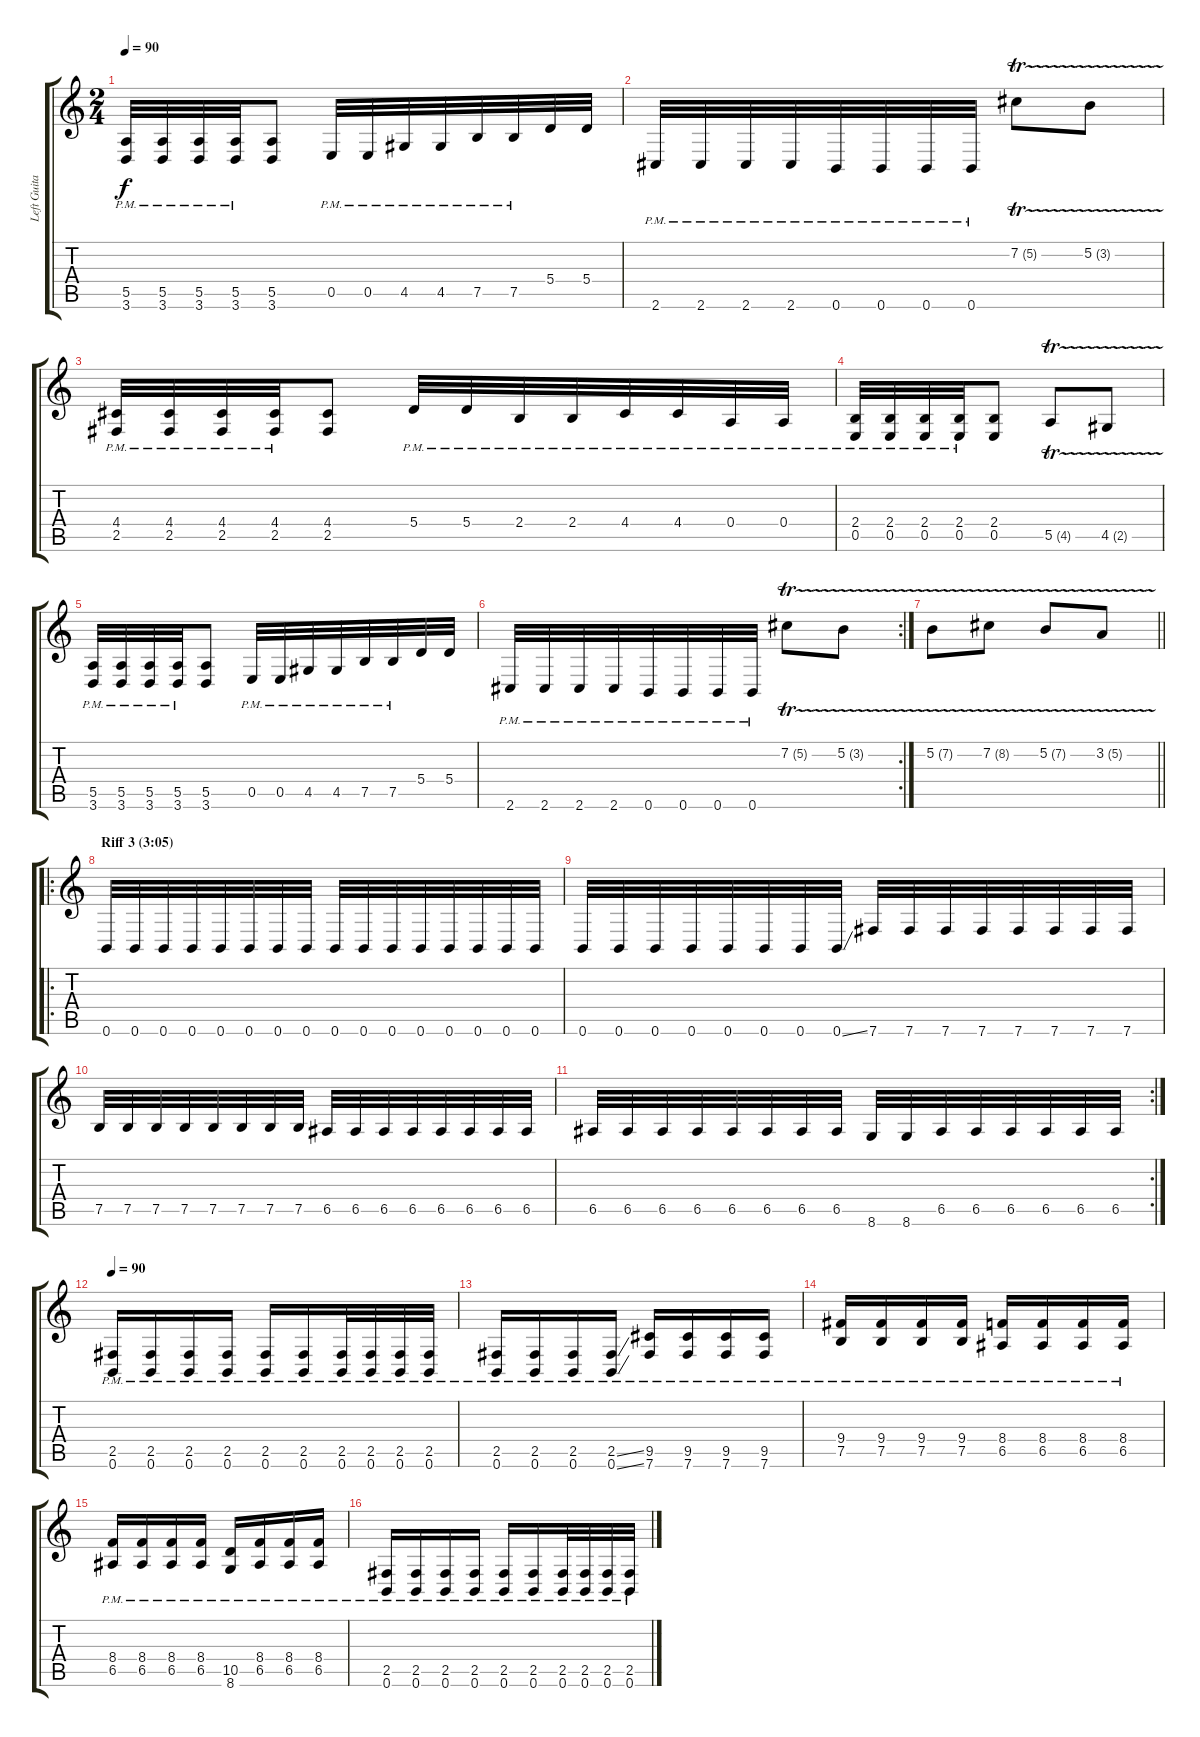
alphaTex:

\track ("Left Guitar" "Left Guita") {instrument distortionguitar}
\staff {score tabs}
\tuning (B3 Gb3 D3 A2 E2 B1) {hide}
\ts (2 4)
\tempo 90
\clef g2
\ks c
(5.5{pm} 3.6).32{dy f} (5.5{pm} 3.6).32 (5.5{pm} 3.6).32 (5.5{pm} 3.6).32 (5.5 3.6).8 0.5{pm}.32 0.5{pm}.32 4.5{pm}.32 4.5{pm}.32 7.5{pm}.32 7.5{pm}.32 5.4.32 5.4.32 |
2.6{pm}.32 2.6{pm}.32 2.6{pm}.32 2.6{pm}.32 0.6{pm}.32 0.6{pm}.32 0.6{pm}.32 0.6{pm}.32 7.2{tr (5 32)}.8 5.2{tr (3 32)}.8 |
(4.4{pm} 2.5{pm}).32 (4.4{pm} 2.5{pm}).32 (4.4{pm} 2.5{pm}).32 (4.4{pm} 2.5{pm}).32 (4.4 2.5).8 5.4{pm}.32 5.4{pm}.32 2.4{pm}.32 2.4{pm}.32 4.4{pm}.32 4.4{pm}.32 0.4{pm}.32 0.4{pm}.32 |
(2.4{pm} 0.5{pm}).32 (2.4{pm} 0.5{pm}).32 (2.4{pm} 0.5{pm}).32 (2.4{pm} 0.5{pm}).32 (2.4 0.5).8 5.5{tr (4 32)}.8 4.5{tr (2 32)}.8 |
(5.5{pm} 3.6).32 (5.5{pm} 3.6).32 (5.5{pm} 3.6).32 (5.5{pm} 3.6).32 (5.5 3.6).8 0.5{pm}.32 0.5{pm}.32 4.5{pm}.32 4.5{pm}.32 7.5{pm}.32 7.5{pm}.32 5.4.32 5.4.32 |
\rc 2
2.6{pm}.32 2.6{pm}.32 2.6{pm}.32 2.6{pm}.32 0.6{pm}.32 0.6{pm}.32 0.6{pm}.32 0.6{pm}.32 7.2{tr (5 32)}.8 5.2{tr (3 32)}.8 |
\barLineRight lightlight
5.2{tr (7 32)}.8 7.2{tr (8 32)}.8 5.2{tr (7 32)}.8 3.2{tr (5 32)}.8 |
\ro
\section ("" "Riff 3 (3:05)")
0.6.32 0.6.32 0.6.32 0.6.32 0.6.32 0.6.32 0.6.32 0.6.32 0.6.32 0.6.32 0.6.32 0.6.32 0.6.32 0.6.32 0.6.32 0.6.32 |
0.6.32 0.6.32 0.6.32 0.6.32 0.6.32 0.6.32 0.6.32 0.6{ss}.32 7.6.32 7.6.32 7.6.32 7.6.32 7.6.32 7.6.32 7.6.32 7.6.32 |
7.5.32 7.5.32 7.5.32 7.5.32 7.5.32 7.5.32 7.5.32 7.5.32 6.5.32 6.5.32 6.5.32 6.5.32 6.5.32 6.5.32 6.5.32 6.5.32 |
\rc 2
6.5.32 6.5.32 6.5.32 6.5.32 6.5.32 6.5.32 6.5.32 6.5.32 8.6.32 8.6.32 6.5.32 6.5.32 6.5.32 6.5.32 6.5.32 6.5.32 |
\tempo 90
(2.5{pm} 0.6{pm}).16 (2.5{pm} 0.6{pm}).16 (2.5{pm} 0.6{pm}).16 (2.5{pm} 0.6{pm}).16 (2.5{pm} 0.6{pm}).16 (2.5{pm} 0.6{pm}).16 (2.5{pm} 0.6{pm}).32 (2.5{pm} 0.6{pm}).32 (2.5{pm} 0.6{pm}).32 (2.5{pm} 0.6{pm}).32 |
(2.5{pm} 0.6{pm}).16 (2.5{pm} 0.6{pm}).16 (2.5{pm} 0.6{pm}).16 (2.5{ss pm} 0.6{ss pm}).16 (9.5{pm} 7.6{pm}).16 (9.5{pm} 7.6{pm}).16 (9.5{pm} 7.6{pm}).16 (9.5{pm} 7.6{pm}).16 |
(9.4{pm} 7.5{pm}).16 (9.4{pm} 7.5{pm}).16 (9.4{pm} 7.5{pm}).16 (9.4{pm} 7.5{pm}).16 (8.4{pm} 6.5{pm}).16 (8.4{pm} 6.5{pm}).16 (8.4{pm} 6.5{pm}).16 (8.4{pm} 6.5{pm}).16 |
(8.4{pm} 6.5{pm}).16 (8.4{pm} 6.5{pm}).16 (8.4{pm} 6.5{pm}).16 (8.4{pm} 6.5{pm}).16 (10.5{pm} 8.6{pm}).16 (8.4{pm} 6.5{pm}).16 (8.4{pm} 6.5{pm}).16 (8.4{pm} 6.5{pm}).16 |
(2.5{pm} 0.6{pm}).16 (2.5{pm} 0.6{pm}).16 (2.5{pm} 0.6{pm}).16 (2.5{pm} 0.6{pm}).16 (2.5{pm} 0.6{pm}).16 (2.5{pm} 0.6{pm}).16 (2.5{pm} 0.6{pm}).32 (2.5{pm} 0.6{pm}).32 (2.5{pm} 0.6{pm}).32 (2.5{pm} 0.6{pm}).32
